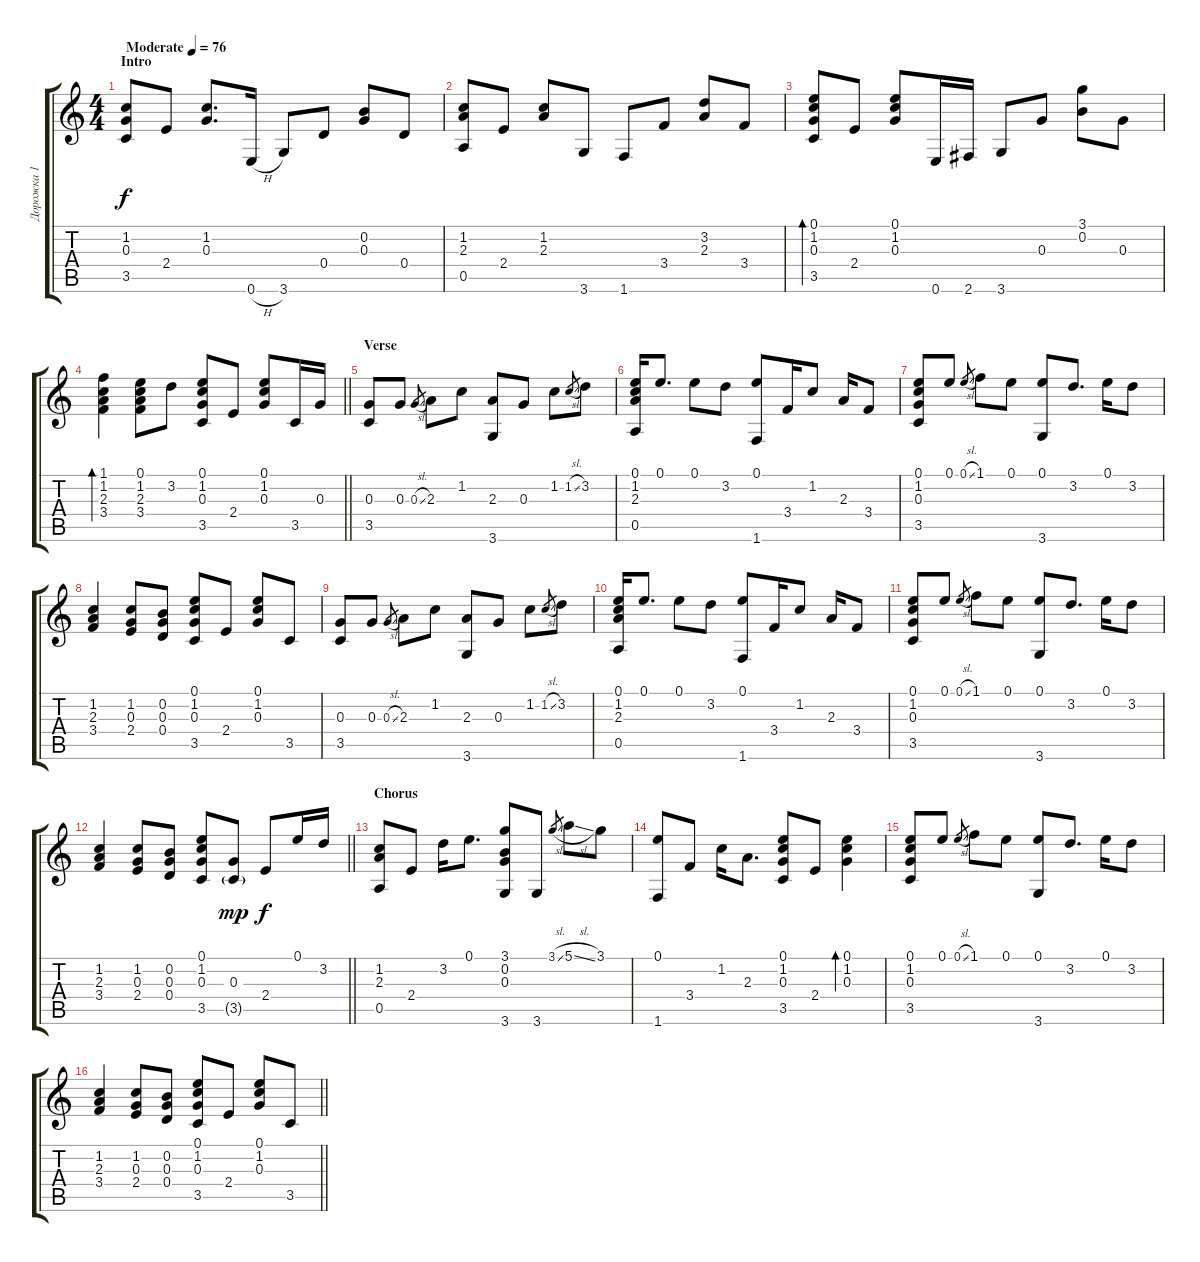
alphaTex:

\track ("Дорожка 1" "Дорожка 1") {instrument acousticguitarnylon}
\staff {score tabs}
\tuning (E4 B3 G3 D3 A2 E2) {hide}
\ts (4 4)
\section ("" "Intro")
\tempo (76 "Moderate")
\clef g2
\ks c
(1.2 0.3 3.5).8{dy f instrument acousticguitarnylon} 2.4.8 (1.2 0.3).8{d} 0.6{h}.16 3.6.8 0.4.8 (0.2 0.3).8 0.4.8 |
(1.2 2.3 0.5).8 2.4.8 (1.2 2.3).8 3.6.8 1.6.8 3.4.8 (3.2 2.3).8 3.4.8 |
(0.1 1.2 0.3 3.5).8{bd 60} 2.4.8 (0.1 1.2 0.3).8 0.6.16 2.6.16 3.6.8 0.3.8 (3.1 0.2).8 0.3.8 |
\barLineRight lightlight
(1.1 1.2 2.3 3.4).4{bd 60} (0.1 1.2 2.3 3.4).8 3.2.8 (0.1 1.2 0.3 3.5).8 2.4.8 (0.1 1.2 0.3).8 3.5.16 0.3.16 |
\section ("" "Verse")
(0.3 3.5).8 0.3.8 0.3{sl}.8{gr} 2.3.8 1.2.8 (2.3 3.6).8 0.3.8 1.2.8 1.2{sl}.8{gr} 3.2.8 |
(0.1 1.2 2.3 0.5).16 0.1.8{d} 0.1.8 3.2.8 (0.1 1.6).8 3.4.16 1.2.8 2.3.16 3.4.8 |
(0.1 1.2 0.3 3.5).8 0.1.8 0.1{sl}.8{gr} 1.1.8 0.1.8 (0.1 3.6).8 3.2.8{d} 0.1.16 3.2.8 |
(1.2 2.3 3.4).4 (1.2 0.3 2.4).8 (0.2 0.3 0.4).8 (0.1 1.2 0.3 3.5).8 2.4.8 (0.1 1.2 0.3).8 3.5.8 |
(0.3 3.5).8 0.3.8 0.3{sl}.8{gr} 2.3.8 1.2.8 (2.3 3.6).8 0.3.8 1.2.8 1.2{sl}.8{gr} 3.2.8 |
(0.1 1.2 2.3 0.5).16 0.1.8{d} 0.1.8 3.2.8 (0.1 1.6).8 3.4.16 1.2.8 2.3.16 3.4.8 |
(0.1 1.2 0.3 3.5).8 0.1.8 0.1{sl}.8{gr} 1.1.8 0.1.8 (0.1 3.6).8 3.2.8{d} 0.1.16 3.2.8 |
\barLineRight lightlight
(1.2 2.3 3.4).4 (1.2 0.3 2.4).8 (0.2 0.3 0.4).8 (0.1 1.2 0.3 3.5).8 (0.3 3.5{g}).8{dy mp} 2.4.8{dy f} 0.1.16 3.2.16 |
\section ("" "Chorus")
(1.2 2.3 0.5).8 2.4.8 3.2.16 0.1.8{d} (3.1 0.2 0.3 3.6).8 3.6.8 3.1{sl}.8{gr} 5.1{sl}.8 3.1.8 |
(0.1 1.6).8 3.4.8 1.2.16 2.3.8{d} (0.1 1.2 0.3 3.5).8 2.4.8 (0.1 1.2 0.3).4{bd 60} |
(0.1 1.2 0.3 3.5).8 0.1.8 0.1{sl}.8{gr} 1.1.8 0.1.8 (0.1 3.6).8 3.2.8{d} 0.1.16 3.2.8 |
\barLineRight lightlight
(1.2 2.3 3.4).4 (1.2 0.3 2.4).8 (0.2 0.3 0.4).8 (0.1 1.2 0.3 3.5).8 2.4.8 (0.1 1.2 0.3).8 3.5.8
